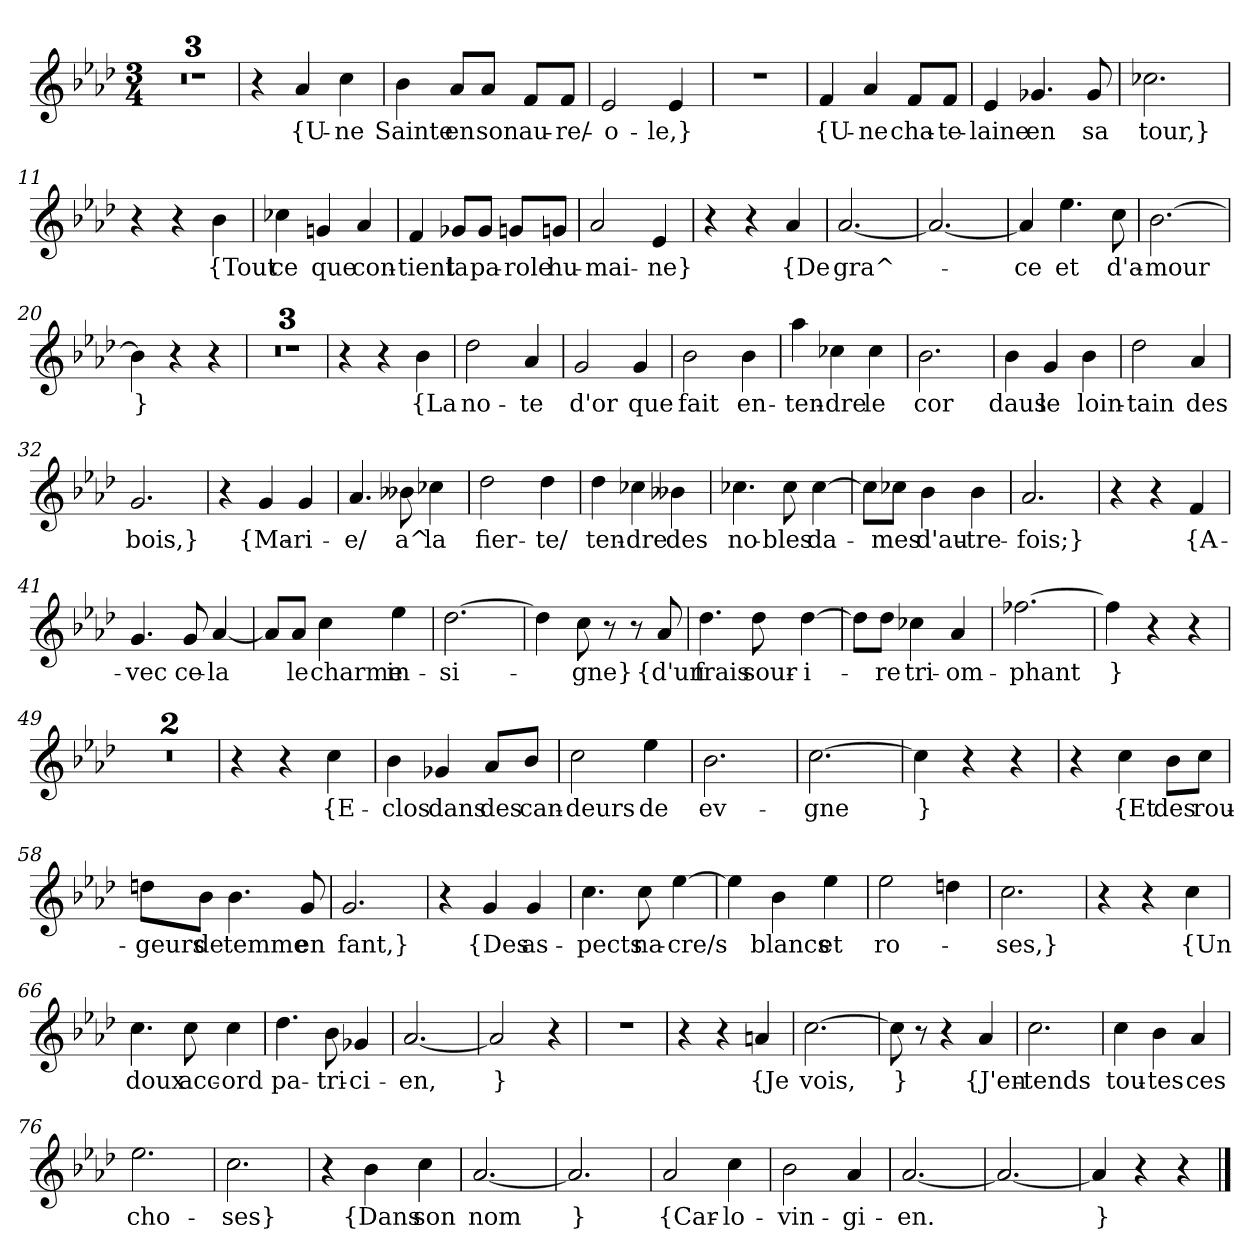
**kern	**text
*part1	*part1
*staff1	*staff1
*clefG2	*
*k[b-e-a-d-]	*
*M3/4	*
=	=
2.r	.
=2	=2
2.r	.
=3	=3
2.r	.
=4	=4
4r	.
4a-	{U-
4cc	-ne
=5	=5
4b-	Sainte
8a-/L	en
8a-/J	son
8f/L	au-
8f/J	-re/-
=6	=6
2e-	-o-
4e-	-le,}
=7	=7
2.r	.
=8	=8
4f	{U-
4a-	-ne
8f/L	cha-
8f/J	-te-
=9	=9
4e-	-laine
4.g-X	en
8g-	sa
=10	=10
2.cc-X	tour,}
=11	=11
4r	.
4r	.
4b-	{Tout
=12	=12
4cc-X	ce
4gn	que
4a-	con-
=13	=13
4f	-tient
8g-X/L	la
8g-/J	pa-
8gn/L	-role
8gn/J	hu-
=14	=14
2a-	-mai-
4e-	-ne}
=15	=15
4r	.
4r	.
4a-	{De
=16	=16
[2.a-	gra^-
=17	=17
2.a-_	.
=18	=18
4a-]	-ce
4.ee-	et
8cc	d'a-
=19	=19
[2.b-	-mour
=20	=20
4b-]	}
4r	.
4r	.
=21	=21
2.r	.
=22	=22
2.r	.
=23	=23
2.r	.
=24	=24
4r	.
4r	.
4b-	{La
=25	=25
2dd-	no-
4a-	-te
=26	=26
2g	d'or
4g	que
=27	=27
2b-	fait
4b-	en-
=28	=28
4aa-	-ten-
4cc-X	-dre
4cc-	le
=29	=29
2.b-	cor
=30	=30
4b-	daus
4g	le
4b-	loin-
=31	=31
2dd-	-tain
4a-	des
=32	=32
2.g	bois,}
=33	=33
4r	.
4g	{Ma-
4g	-ri-
=34	=34
4.a-	-e/
8b--X	a^
4cc-X	la
=35	=35
2dd-	fier-
4dd-	-te/
=36	=36
4dd-	ten-
4cc-X	-dre
4b--X	des
=37	=37
4.cc-X	no-
8cc-	-bles
[4cc-	da-
=38	=38
8cc-\L]	.
8cc-X\J	-mes
4b-	d'au-
4b-	-tre-
=39	=39
2.a-	-fois;}
=40	=40
4r	.
4r	.
4f	{A-
=41	=41
4.g	-vec
8g	ce-
[4a-	-la
=42	=42
8a-/L]	.
8a-/J	le
4cc	charme
4ee-	in-
=43	=43
[2.dd-	-si-
=44	=44
4dd-]	.
8cc	-gne}
8r	.
8r	.
8a-	{d'un
=45	=45
4.dd-	frais
8dd-	sour-
[4dd-	-i-
=46	=46
8dd-\L]	.
8dd-\J	-re
4cc-X	tri-
4a-	-om-
=47	=47
[2.ff-X	-phant
=48	=48
4ff-]	}
4r	.
4r	.
=49	=49
2.r	.
=50	=50
2.r	.
=51	=51
4r	.
4r	.
4cc	{E-
=52	=52
4b-	-clos
4g-X	dans
8a-/L	des
8b-/J	can-
=53	=53
2cc	-deurs
4ee-	de
=54	=54
2.b-	ev-
=55	=55
[2.cc	-gne
=56	=56
4cc]	}
4r	.
4r	.
=57	=57
4r	.
4cc	{Et
8b-\L	des
8cc\J	rou-
=58	=58
8ddn\L	-geurs
8b-\J	de
4.b-	temme
8g	en
=59	=59
2.g	-fant,}
=60	=60
4r	.
4g	{Des
4g	as-
=61	=61
4.cc	-pects
8cc	na-
[4ee-	-cre/s
=62	=62
4ee-]	.
4b-	blancs
4ee-	et
=63	=63
2ee-	ro-
4ddn	.
=64	=64
2.cc	-ses,}
=65	=65
4r	.
4r	.
4cc	{Un
=66	=66
4.cc	doux
8cc	acc-
4cc	-ord
=67	=67
4.dd-	pa-
8b-	-tri-
4g-X	-ci-
=68	=68
[2.a-	-en,
=69	=69
2a-]	}
4r	.
=70	=70
2.r	.
=71	=71
4r	.
4r	.
4an	{Je
=72	=72
[2.cc	vois,
=73	=73
8cc]	}
8r	.
4r	.
4a-	{J'en-
=74	=74
2.cc	-tends
=75	=75
4cc	tou-
4b-	-tes
4a-	ces
=76	=76
2.ee-	cho-
=77	=77
2.cc	-ses}
=77	=77
4r	.
4b-	{Dans
4cc	son
=78	=78
[2.a-	nom
=79	=79
2.a-]	}
=80	=80
2a-	{Car-
4cc	-lo-
=81	=81
2b-	-vin-
4a-	-gi-
=82	=82
[2.a-	-en.
=83	=83
2.a-_	.
=84	=84
4a-]	}
4r	.
4r	.
==	==
*-	*-
